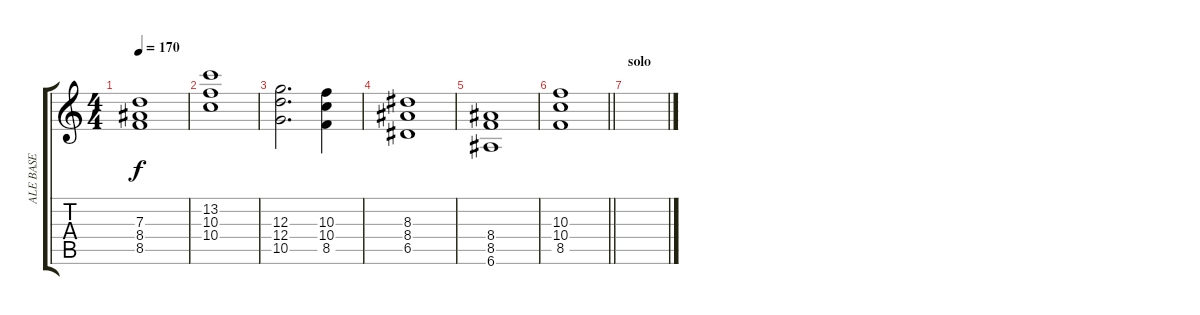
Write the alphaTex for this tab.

\track ("ALE BASE" "ALE BASE") {instrument overdrivenguitar}
\staff {score tabs}
\tuning (E4 B3 G3 D3 A2 E2) {hide}
\ts (4 4)
\tempo 170
\clef g2
\ks c
(7.3 8.4 8.5).1{dy f} |
(13.2 10.3 10.4).1 |
(12.3 12.4 10.5).2{d} (10.3 10.4 8.5).4 |
(8.3 8.4 6.5).1 |
(8.4 8.5 6.6).1 |
\barLineRight lightlight
(10.3 10.4 8.5).1 |
\section ("" "solo")
